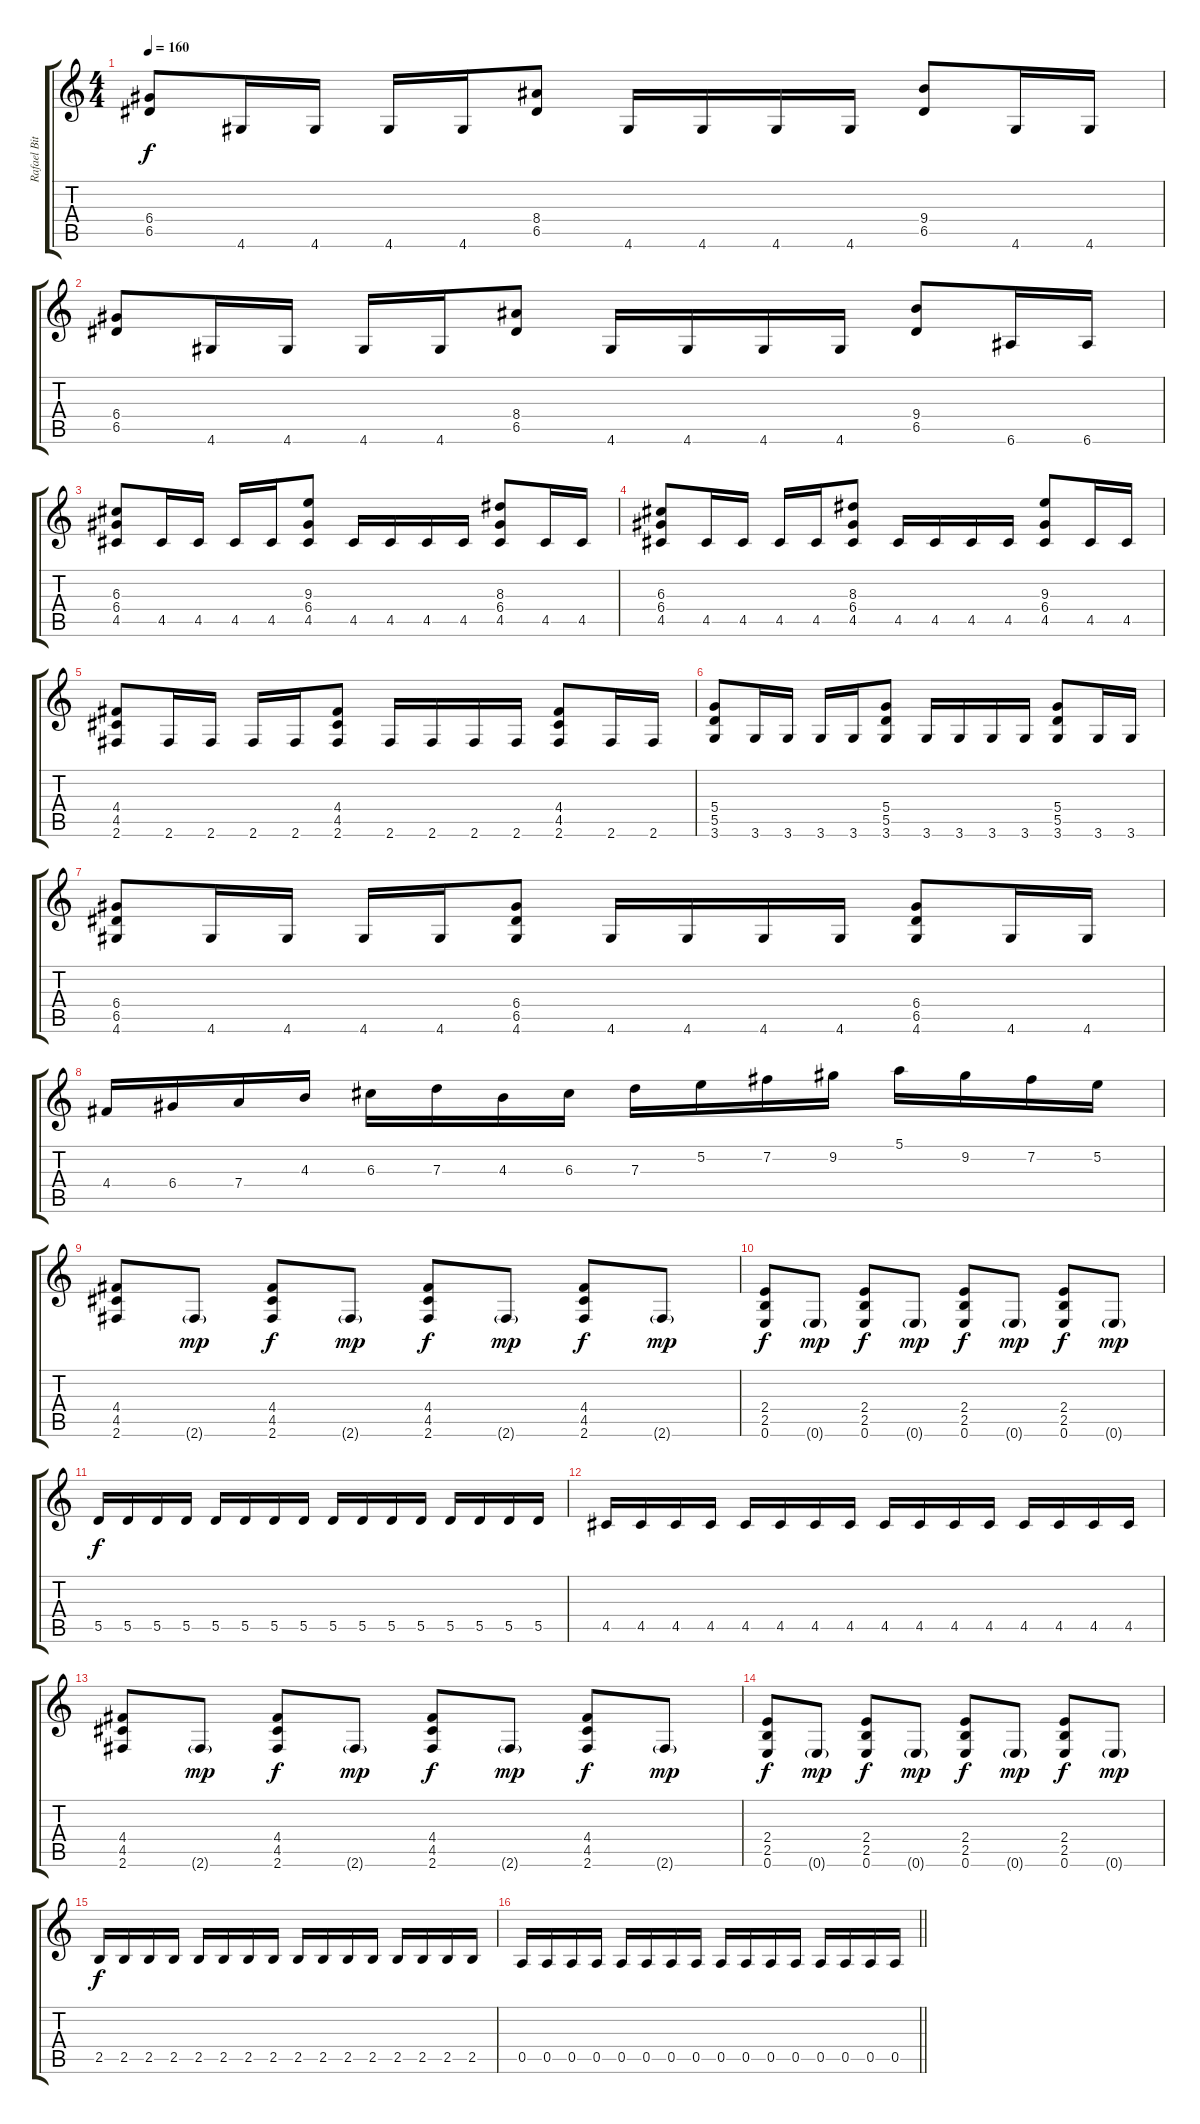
\track ("Rafael Bittencourt" "Rafael Bit") {instrument distortionguitar}
\staff {score tabs}
\tuning (E4 B3 G3 D3 A2 E2) {hide}
\ts (4 4)
\tempo 160
\clef g2
\ks c
(6.4 6.5).8{dy f} 4.6.16 4.6.16 4.6.16 4.6.16 (8.4 6.5).8 4.6.16 4.6.16 4.6.16 4.6.16 (9.4 6.5).8 4.6.16 4.6.16 |
(6.4 6.5).8 4.6.16 4.6.16 4.6.16 4.6.16 (8.4 6.5).8 4.6.16 4.6.16 4.6.16 4.6.16 (9.4 6.5).8 6.6.16 6.6.16 |
(6.3 6.4 4.5).8 4.5.16 4.5.16 4.5.16 4.5.16 (9.3 6.4 4.5).8 4.5.16 4.5.16 4.5.16 4.5.16 (8.3 6.4 4.5).8 4.5.16 4.5.16 |
(6.3 6.4 4.5).8 4.5.16 4.5.16 4.5.16 4.5.16 (8.3 6.4 4.5).8 4.5.16 4.5.16 4.5.16 4.5.16 (9.3 6.4 4.5).8 4.5.16 4.5.16 |
(4.4 4.5 2.6).8 2.6.16 2.6.16 2.6.16 2.6.16 (4.4 4.5 2.6).8 2.6.16 2.6.16 2.6.16 2.6.16 (4.4 4.5 2.6).8 2.6.16 2.6.16 |
(5.4 5.5 3.6).8 3.6.16 3.6.16 3.6.16 3.6.16 (5.4 5.5 3.6).8 3.6.16 3.6.16 3.6.16 3.6.16 (5.4 5.5 3.6).8 3.6.16 3.6.16 |
(6.4 6.5 4.6).8 4.6.16 4.6.16 4.6.16 4.6.16 (6.4 6.5 4.6).8 4.6.16 4.6.16 4.6.16 4.6.16 (6.4 6.5 4.6).8 4.6.16 4.6.16 |
4.4.16 6.4.16 7.4.16 4.3.16 6.3.16 7.3.16 4.3.16 6.3.16 7.3.16 5.2.16 7.2.16 9.2.16 5.1.16 9.2.16 7.2.16 5.2.16 |
(4.4 4.5 2.6).8 2.6{g}.8{dy mp} (4.4 4.5 2.6).8{dy f} 2.6{g}.8{dy mp} (4.4 4.5 2.6).8{dy f} 2.6{g}.8{dy mp} (4.4 4.5 2.6).8{dy f} 2.6{g}.8{dy mp} |
(2.4 2.5 0.6).8{dy f} 0.6{g}.8{dy mp} (2.4 2.5 0.6).8{dy f} 0.6{g}.8{dy mp} (2.4 2.5 0.6).8{dy f} 0.6{g}.8{dy mp} (2.4 2.5 0.6).8{dy f} 0.6{g}.8{dy mp} |
5.5.16{dy f} 5.5.16 5.5.16 5.5.16 5.5.16 5.5.16 5.5.16 5.5.16 5.5.16 5.5.16 5.5.16 5.5.16 5.5.16 5.5.16 5.5.16 5.5.16 |
4.5.16 4.5.16 4.5.16 4.5.16 4.5.16 4.5.16 4.5.16 4.5.16 4.5.16 4.5.16 4.5.16 4.5.16 4.5.16 4.5.16 4.5.16 4.5.16 |
(4.4 4.5 2.6).8 2.6{g}.8{dy mp} (4.4 4.5 2.6).8{dy f} 2.6{g}.8{dy mp} (4.4 4.5 2.6).8{dy f} 2.6{g}.8{dy mp} (4.4 4.5 2.6).8{dy f} 2.6{g}.8{dy mp} |
(2.4 2.5 0.6).8{dy f} 0.6{g}.8{dy mp} (2.4 2.5 0.6).8{dy f} 0.6{g}.8{dy mp} (2.4 2.5 0.6).8{dy f} 0.6{g}.8{dy mp} (2.4 2.5 0.6).8{dy f} 0.6{g}.8{dy mp} |
2.5.16{dy f} 2.5.16 2.5.16 2.5.16 2.5.16 2.5.16 2.5.16 2.5.16 2.5.16 2.5.16 2.5.16 2.5.16 2.5.16 2.5.16 2.5.16 2.5.16 |
\barLineRight lightlight
0.5.16 0.5.16 0.5.16 0.5.16 0.5.16 0.5.16 0.5.16 0.5.16 0.5.16 0.5.16 0.5.16 0.5.16 0.5.16 0.5.16 0.5.16 0.5.16
